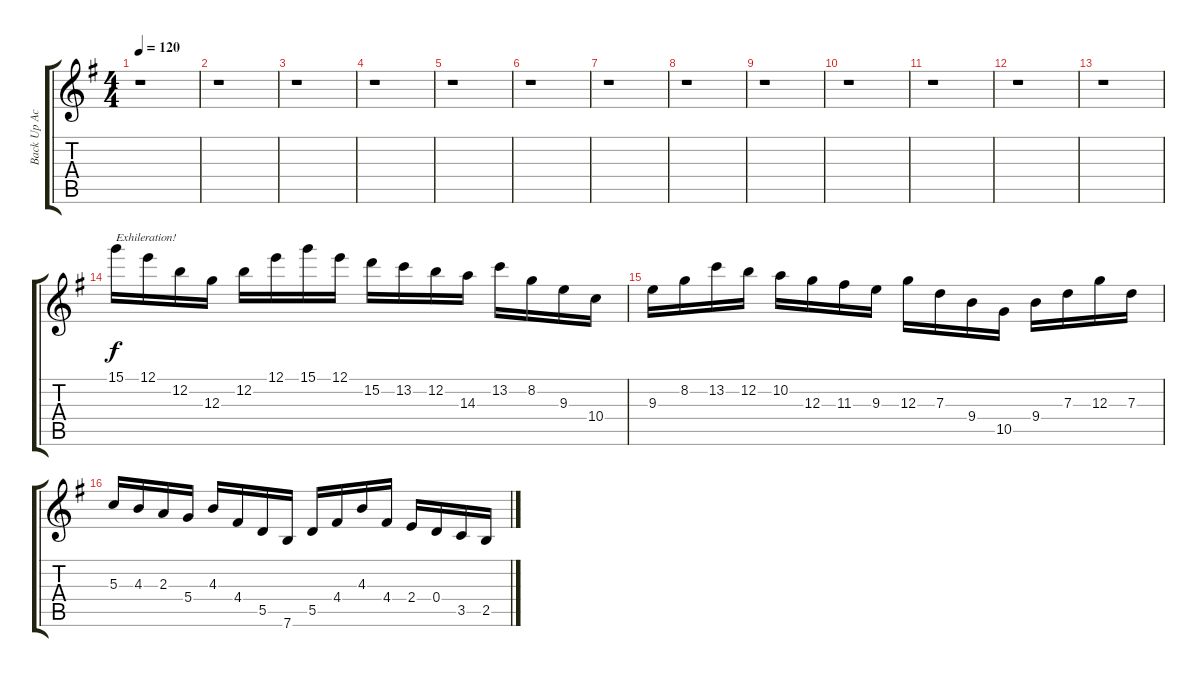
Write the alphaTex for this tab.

\track ("Back Up Acoustic" "Back Up Ac") {instrument acousticguitarsteel}
\staff {score tabs}
\tuning (E4 B3 G3 D3 A2 E2) {hide}
\ts (4 4)
\tempo 120
\clef g2
\ks g
r.1{dy f} |
r.1 |
r.1 |
r.1 |
r.1 |
r.1 |
r.1 |
r.1 |
r.1 |
r.1 |
r.1 |
r.1 |
r.1 |
15.1.16{txt "Exhileration!"} 12.1.16 12.2.16 12.3.16 12.2.16 12.1.16 15.1.16 12.1.16 15.2.16 13.2.16 12.2.16 14.3.16 13.2.16 8.2.16 9.3.16 10.4.16 |
9.3.16 8.2.16 13.2.16 12.2.16 10.2.16 12.3.16 11.3.16 9.3.16 12.3.16 7.3.16 9.4.16 10.5.16 9.4.16 7.3.16 12.3.16 7.3.16 |
5.3.16 4.3.16 2.3.16 5.4.16 4.3.16 4.4.16 5.5.16 7.6.16 5.5.16 4.4.16 4.3.16 4.4.16 2.4.16 0.4.16 3.5.16 2.5.16
